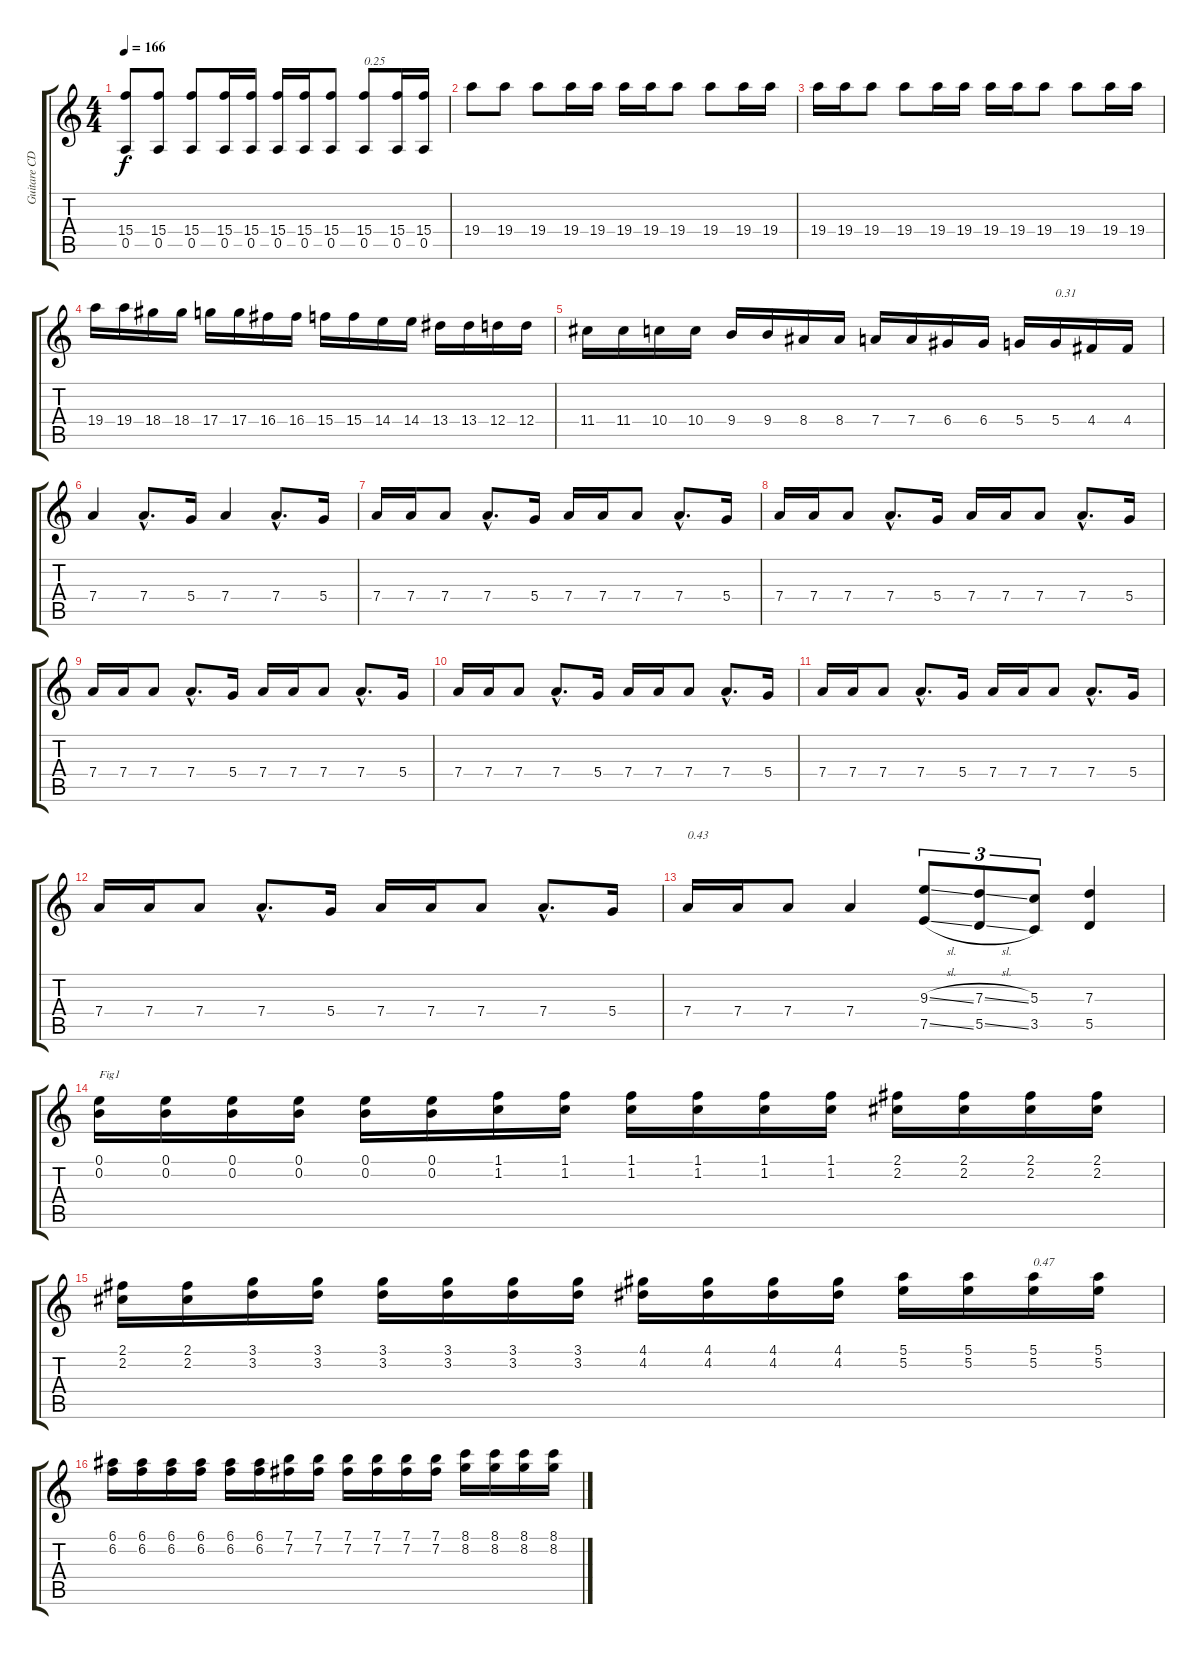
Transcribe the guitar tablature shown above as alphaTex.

\track ("Guitare CD" "Guitare CD") {instrument distortionguitar}
\staff {score tabs}
\tuning (E4 B3 G3 D3 A2 E2) {hide}
\ts (4 4)
\tempo 166
\clef g2
\ks c
(15.4 0.5).8{dy f} (15.4 0.5).8 (15.4 0.5).8 (15.4 0.5).16 (15.4 0.5).16 (15.4 0.5).16 (15.4 0.5).16 (15.4 0.5).8 (15.4 0.5).8{txt "0.25"} (15.4 0.5).16 (15.4 0.5).16 |
19.4.8 19.4.8 19.4.8 19.4.16 19.4.16 19.4.16 19.4.16 19.4.8 19.4.8 19.4.16 19.4.16 |
19.4.16 19.4.16 19.4.8 19.4.8 19.4.16 19.4.16 19.4.16 19.4.16 19.4.8 19.4.8 19.4.16 19.4.16 |
19.4.16 19.4.16 18.4.16 18.4.16 17.4.16 17.4.16 16.4.16 16.4.16 15.4.16 15.4.16 14.4.16 14.4.16 13.4.16 13.4.16 12.4.16 12.4.16 |
11.4.16 11.4.16 10.4.16 10.4.16 9.4.16 9.4.16 8.4.16 8.4.16 7.4.16 7.4.16 6.4.16 6.4.16 5.4.16 5.4.16{txt "0.31"} 4.4.16 4.4.16 |
7.4.4 7.4{hac}.8{d} 5.4.16 7.4.4 7.4{hac}.8{d} 5.4.16 |
7.4.16 7.4.16 7.4.8 7.4{hac}.8{d} 5.4.16 7.4.16 7.4.16 7.4.8 7.4{hac}.8{d} 5.4.16 |
7.4.16 7.4.16 7.4.8 7.4{hac}.8{d} 5.4.16 7.4.16 7.4.16 7.4.8 7.4{hac}.8{d} 5.4.16 |
7.4.16 7.4.16 7.4.8 7.4{hac}.8{d} 5.4.16 7.4.16 7.4.16 7.4.8 7.4{hac}.8{d} 5.4.16 |
7.4.16 7.4.16 7.4.8 7.4{hac}.8{d} 5.4.16 7.4.16 7.4.16 7.4.8 7.4{hac}.8{d} 5.4.16 |
7.4.16 7.4.16 7.4.8 7.4{hac}.8{d} 5.4.16 7.4.16 7.4.16 7.4.8 7.4{hac}.8{d} 5.4.16 |
7.4.16 7.4.16 7.4.8 7.4{hac}.8{d} 5.4.16 7.4.16 7.4.16 7.4.8 7.4{hac}.8{d} 5.4.16 |
7.4.16{txt "0.43"} 7.4.16 7.4.8 7.4.4 (9.3{sl} 7.5{sl}).8{tu (3 2)} (7.3{sl} 5.5{sl}).8{tu (3 2)} (5.3 3.5).8{tu (3 2)} (7.3 5.5).4 |
(0.1 0.2).16{txt "Fig1"} (0.1 0.2).16 (0.1 0.2).16 (0.1 0.2).16 (0.1 0.2).16 (0.1 0.2).16 (1.1 1.2).16 (1.1 1.2).16 (1.1 1.2).16 (1.1 1.2).16 (1.1 1.2).16 (1.1 1.2).16 (2.1 2.2).16 (2.1 2.2).16 (2.1 2.2).16 (2.1 2.2).16 |
(2.1 2.2).16 (2.1 2.2).16 (3.1 3.2).16 (3.1 3.2).16 (3.1 3.2).16 (3.1 3.2).16 (3.1 3.2).16 (3.1 3.2).16 (4.1 4.2).16 (4.1 4.2).16 (4.1 4.2).16 (4.1 4.2).16 (5.1 5.2).16 (5.1 5.2).16 (5.1 5.2).16{txt "0.47"} (5.1 5.2).16 |
(6.1 6.2).16 (6.1 6.2).16 (6.1 6.2).16 (6.1 6.2).16 (6.1 6.2).16 (6.1 6.2).16 (7.1 7.2).16 (7.1 7.2).16 (7.1 7.2).16 (7.1 7.2).16 (7.1 7.2).16 (7.1 7.2).16 (8.1 8.2).16 (8.1 8.2).16 (8.1 8.2).16 (8.1 8.2).16
